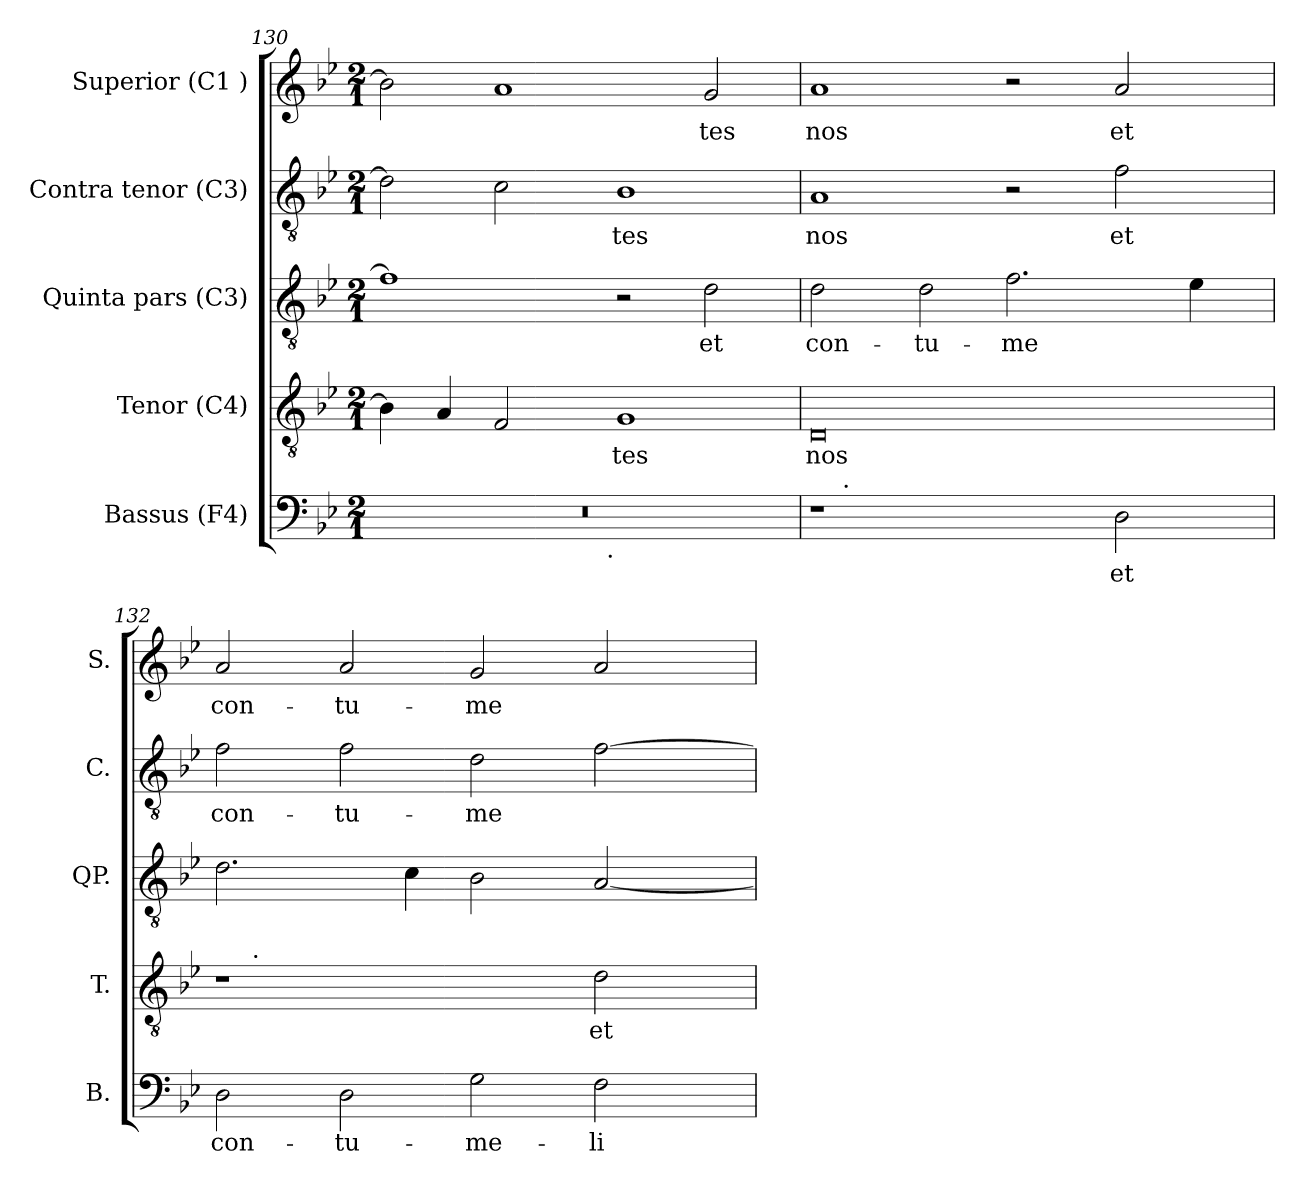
**kern	**text	**kern	**text	**kern	**text	**kern	**text	**kern	**text
*part5	*part5	*part4	*part4	*part3	*part3	*part2	*part2	*part1	*part1
*staff5	*staff5	*staff4	*staff4	*staff3	*staff3	*staff2	*staff2	*staff1	*staff1
*I"Bassus (F4)	*	*I"Tenor (C4)	*	*I"Quinta pars (C3)	*	*I"Contra tenor (C3)	*	*I"Superior (C1 )	*
*I'B.	*	*I'T.	*	*I'QP.	*	*I'C.	*	*I'S.	*
*clefF4	*	*clefGv2	*	*clefGv2	*	*clefGv2	*	*clefG2	*
*k[b-e-]	*	*k[b-e-]	*	*k[b-e-]	*	*k[b-e-]	*	*k[b-e-]	*
*B-:	*	*B-:	*	*B-:	*	*B-:	*	*B-:	*
*M2/1	*	*M2/1	*	*M2/1	*	*M2/1	*	*M2/1	*
=130	=130	=130	=130	=130	=130	=130	=130	=130	=130
!	!	!	!LO:LY:b:rj	!	!LO:LY:b:rj	!	!LO:LY:b:rj	!	!LO:LY:b:rj
*^	*	*	*	*	*	*	*	*	*
0r	2ryy	.	4B-\]	--	1f]	.	2d\]	--	2b-\]	--
!	!	!	!	!LO:LY:b:rj	!	!	!	!	!	!
.	.	.	4A/	--	.	.	.	.	.	.
!	!	!	!	!LO:LY:b:rj	!	!	!	!LO:LY:b:rj	!	!LO:LY:b:rj
.	4ryy	.	2F/	--	.	.	2c\	--	1a	--
.	8...ryy	.	.	.	.	.	.	.	.	.
!	!LO:TX:b:t=.	!	!	!	!	!	!	!	!	!
.	1ryy	.	.	.	.	.	.	.	.	.
!	!	!	!	!LO:LY:b:rj	!	!	!	!LO:LY:b:rj	!	!
.	.	.	1G	-tes	2r	.	1B-	-tes	.	.
!	!	!	!	!	!	!LO:LY:b:rj	!	!	!	!LO:LY:b:rj
.	.	.	.	.	2d\	et	.	.	2g/	-tes
.	64ryy	.	.	.	.	.	.	.	.	.
=131	=131	=131	=131	=131	=131	=131	=131	=131	=131	=131
!	!	!	!	!LO:LY:b:rj	!	!LO:LY:b:rj	!	!LO:LY:b:rj	!	!LO:LY:b:rj
1r	16.ryy	.	0D	nos	2d\	con-	1A	nos	1a	nos
!	!LO:TX:a:t=.	!	!	!	!	!	!	!	!	!
.	1ryy	.	.	.	.	.	.	.	.	.
!	!	!	!	!	!	!LO:LY:b:rj	!	!	!	!
.	.	.	.	.	2d\	-tu-	.	.	.	.
!	!	!	!	!	!	!LO:LY:b:rj	!	!	!	!
2ryy	.	.	.	.	2.f\	-me-	2r	.	2r	.
.	2ryy	.	.	.	.	.	.	.	.	.
!	!	!LO:LY:b:rj	!	!	!	!	!	!LO:LY:b:rj	!	!LO:LY:b:rj
2D\	.	et	.	.	.	.	2f\	et	2a/	et
.	4ryy	.	.	.	.	.	.	.	.	.
!	!	!	!	!	!	!LO:LY:b:rj	!	!	!	!
.	.	.	.	.	4e-\	--	.	.	.	.
.	8ryy	.	.	.	.	.	.	.	.	.
.	32ryy	.	.	.	.	.	.	.	.	.
!!LO:LB:g=z
=132	=132	=132	=132	=132	=132	=132	=132	=132	=132	=132
!	!	!LO:LY:b:rj	!	!	!	!LO:LY:b:rj	!	!LO:LY:b:rj	!	!LO:LY:b:rj
*v	*v	*	*^	*	*	*	*	*	*	*
2D\	con-	1r	16.ryy	.	2.d\	--	2f\	con-	2a/	con-
!	!	!	!LO:TX:a:t=.	!	!	!	!	!	!	!
.	.	.	1ryy	.	.	.	.	.	.	.
!	!LO:LY:b:rj	!	!	!	!	!	!	!LO:LY:b:rj	!	!LO:LY:b:rj
2D\	-tu-	.	.	.	.	.	2f\	-tu-	2a/	-tu-
!	!	!	!	!	!	!LO:LY:b:rj	!	!	!	!
.	.	.	.	.	4c\	--	.	.	.	.
!	!LO:LY:b:rj	!	!	!	!	!LO:LY:b:rj	!	!LO:LY:b:rj	!	!LO:LY:b:rj
2G\	-me-	2ryy	.	.	2B-\	--	2d\	-me-	2g/	-me-
.	.	.	2ryy	.	.	.	.	.	.	.
!	!LO:LY:b:rj	!	!	!LO:LY:b:rj	!	!LO:LY:b:rj	!	!LO:LY:b:rj	!	!LO:LY:b:rj
2F\	-li-	2d\	.	et	[<2A/	--	[>2f\	--	2a/	--
.	.	.	4ryy	.	.	.	.	.	.	.
.	.	.	8ryy	.	.	.	.	.	.	.
.	.	.	32ryy	.	.	.	.	.	.	.
*	*	*v	*v	*	*	*	*	*	*	*
=	=	=	=	=	=	=	=	=	=
*-	*-	*-	*-	*-	*-	*-	*-	*-	*-
